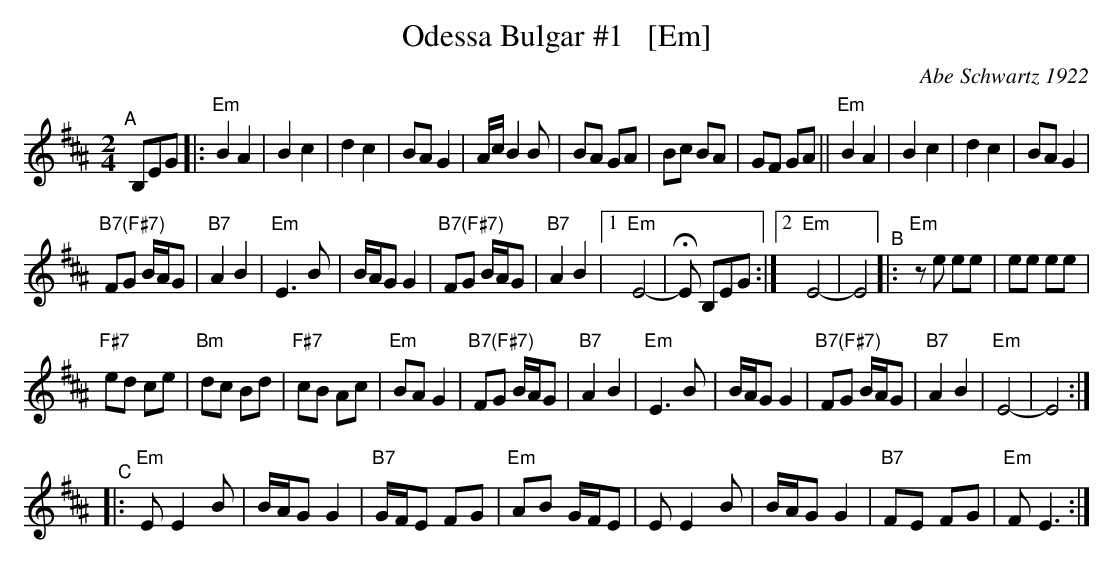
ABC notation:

X:1
T: Odessa Bulgar #1   [Em]
C: Abe Schwartz 1922
M: 2/4
L: 1/8
K: Edor^A
"^A"[|] B,EG |:\
"Em"B2 A2 | B2 c2 | d2 c2 | BA G2 |\
A/c/B2 B | BA GA | Bc BA | GF GA ||\
"Em"B2 A2 | B2 c2 | d2 c2 | BA G2 |
"B7(F#7)"FG B/A/G | "B7"A2 B2 | "Em"E3 B | B/A/G G2 |\
"B7(F#7)"FG B/A/G | "B7"A2 B2 |[1 "Em"E4- | HE B,EG :|\
[2 "Em"E4- | E4 \
"^B"|:\
"Em"ze ee | ee ee |
"F#7"ed ce | "Bm"dc Bd |\
"F#7"cB Ac | "Em"BA G2 | "B7(F#7)"FG B/A/G | "B7"A2 B2 |\
"Em"E3 B | B/A/G G2 | "B7(F#7)"FG B/A/G | "B7"A2 B2 |\
"Em"E4- | E4 :|
"^C"|:\
"Em"E E2 B | B/A/G G2 | "B7"G/F/E FG | "Em"AB G/F/E |\
E E2 B | B/A/G G2 | "B7"FE FG | "Em"F E3 :|
